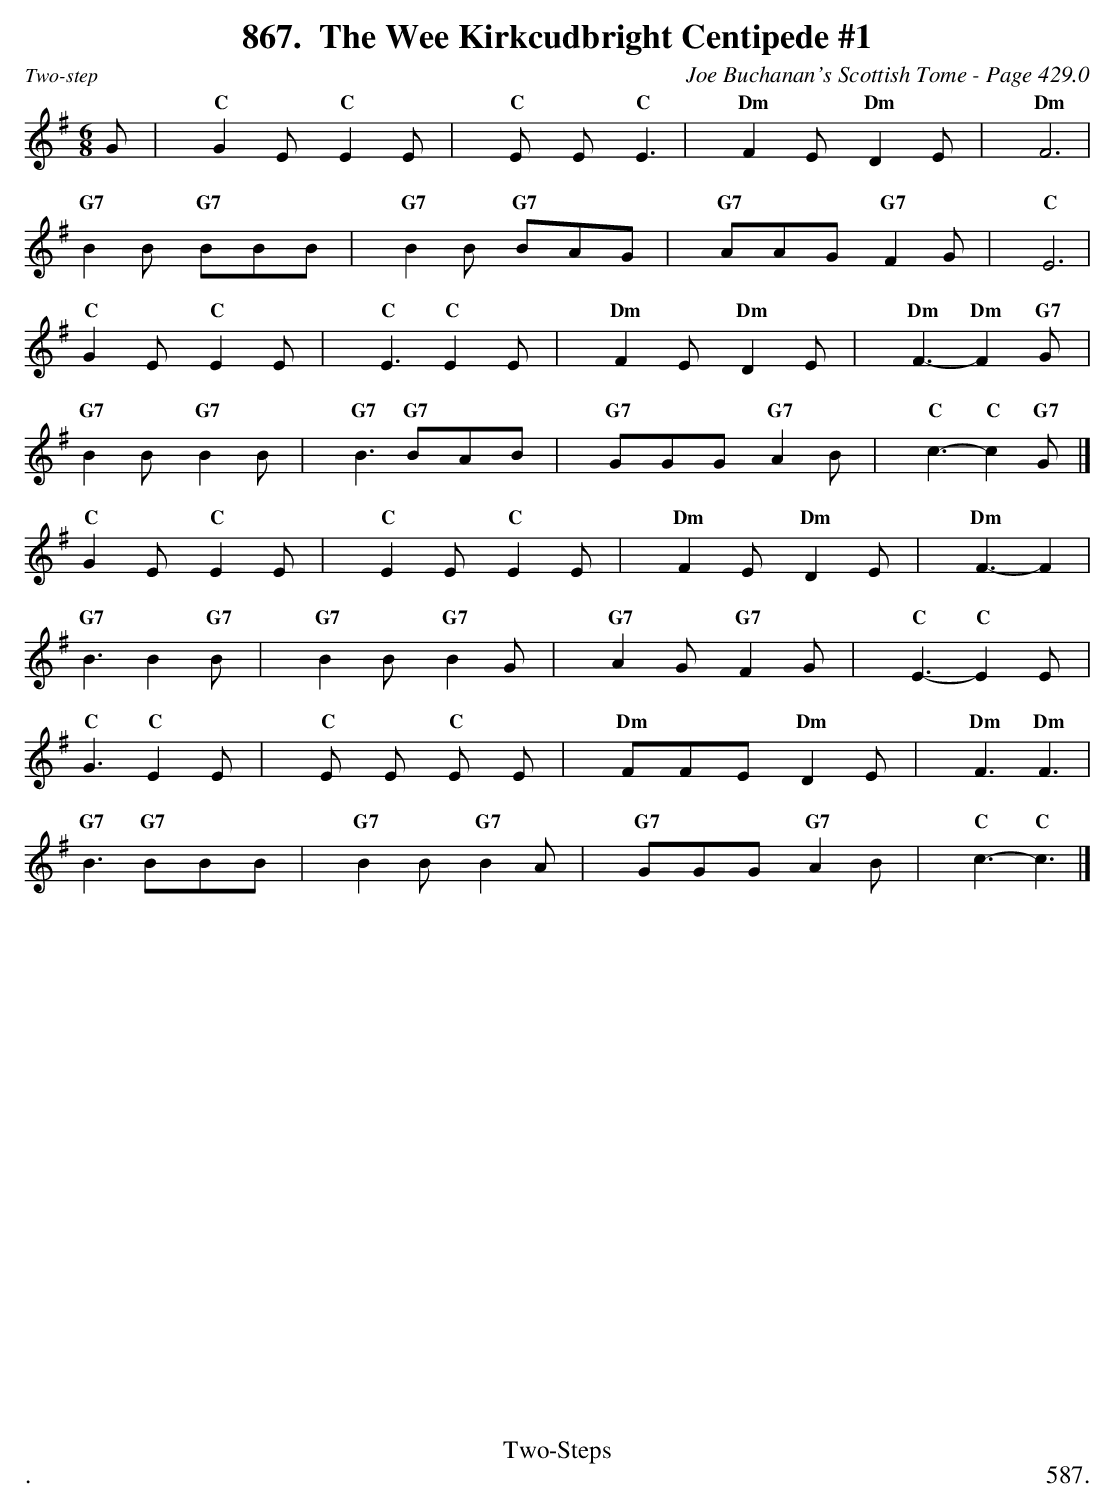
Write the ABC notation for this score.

X:1
T:Wee Kirkcudbright Centipede #1, The
C:Joe Buchanan's Scottish Tome - Page 429.0
L:1/8
M:6/8
K:G
G | "C"G2 E "C"E2 E | "C"E E "C"E3 | "Dm"F2 E "Dm"D2 E | "Dm"F6 |
"G7"B2 B "G7"BBB | "G7"B2 B "G7"BAG | "G7"AAG "G7"F2 G | "C"E6 |
"C"G2 E "C"E2 E | "C"E3 "C"E2 E | "Dm"F2 E "Dm"D2 E | "Dm"F3- "Dm"F2 "G7"G |
"G7"B2 B "G7"B2 B | "G7"B3 "G7"BAB | "G7"GGG "G7"A2 B | "C"c3- "C"c2 "G7"G |]
"C"G2 E "C"E2 E | "C"E2 E "C"E2 E | "Dm"F2 E "Dm"D2 E | "Dm"F3- F2 |
"G7"B3 B2 "G7"B | "G7"B2 B "G7"B2 G | "G7"A2 G "G7"F2 G | "C"E3- "C"E2 E |
"C"G3 "C"E2 E | "C"E E "C"E E | "Dm"FFE "Dm"D2 E | "Dm"F3 "Dm"F3 |
"G7"B3 "G7"BBB | "G7"B2 B "G7"B2 A | "G7"GGG "G7"A2 B | "C"c3- "C"c3 |]
